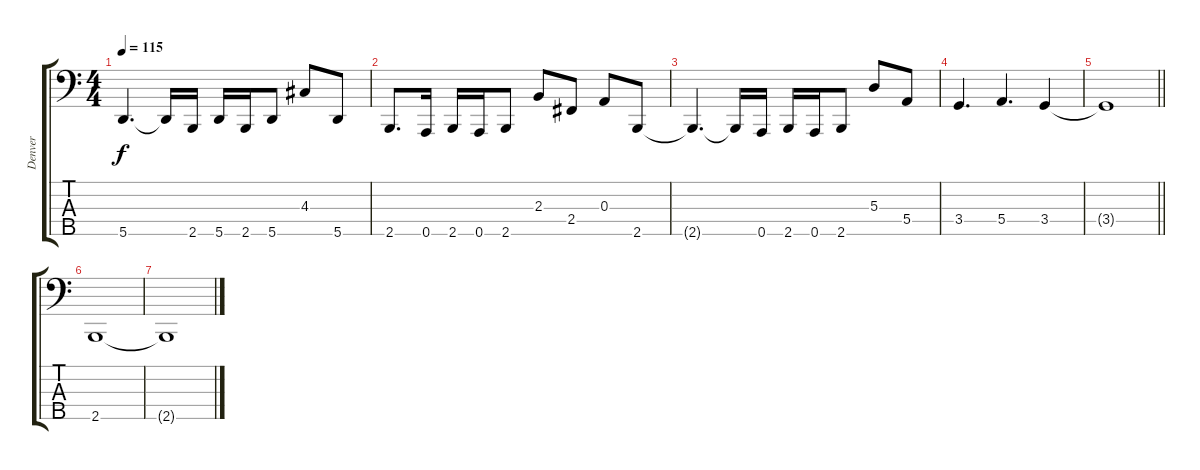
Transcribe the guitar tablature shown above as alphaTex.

\track ("Denver" "Denver") {instrument electricbassfinger}
\staff {score tabs}
\tuning (G2 D2 A1 E1 A0) {hide}
\ts (4 4)
\tempo 115
\clef f4
\ks c
5.5{t}.4{d dy f} 5.5{t}.16 2.5.16 5.5.16 2.5.16 5.5.8 4.3.8 5.5.8 |
2.5.8{d} 0.5.16 2.5.16 0.5.16 2.5.8 2.3.8 2.4.8 0.3.8 2.5.8 |
2.5{t}.4{d} 2.5{t}.16 0.5.16 2.5.16 0.5.16 2.5.8 5.3.8 5.4.8 |
3.4.4{d} 5.4.4{d} 3.4.4 |
\barLineRight lightlight
3.4{t}.1 |
2.5.1 |
2.5{t}.1
